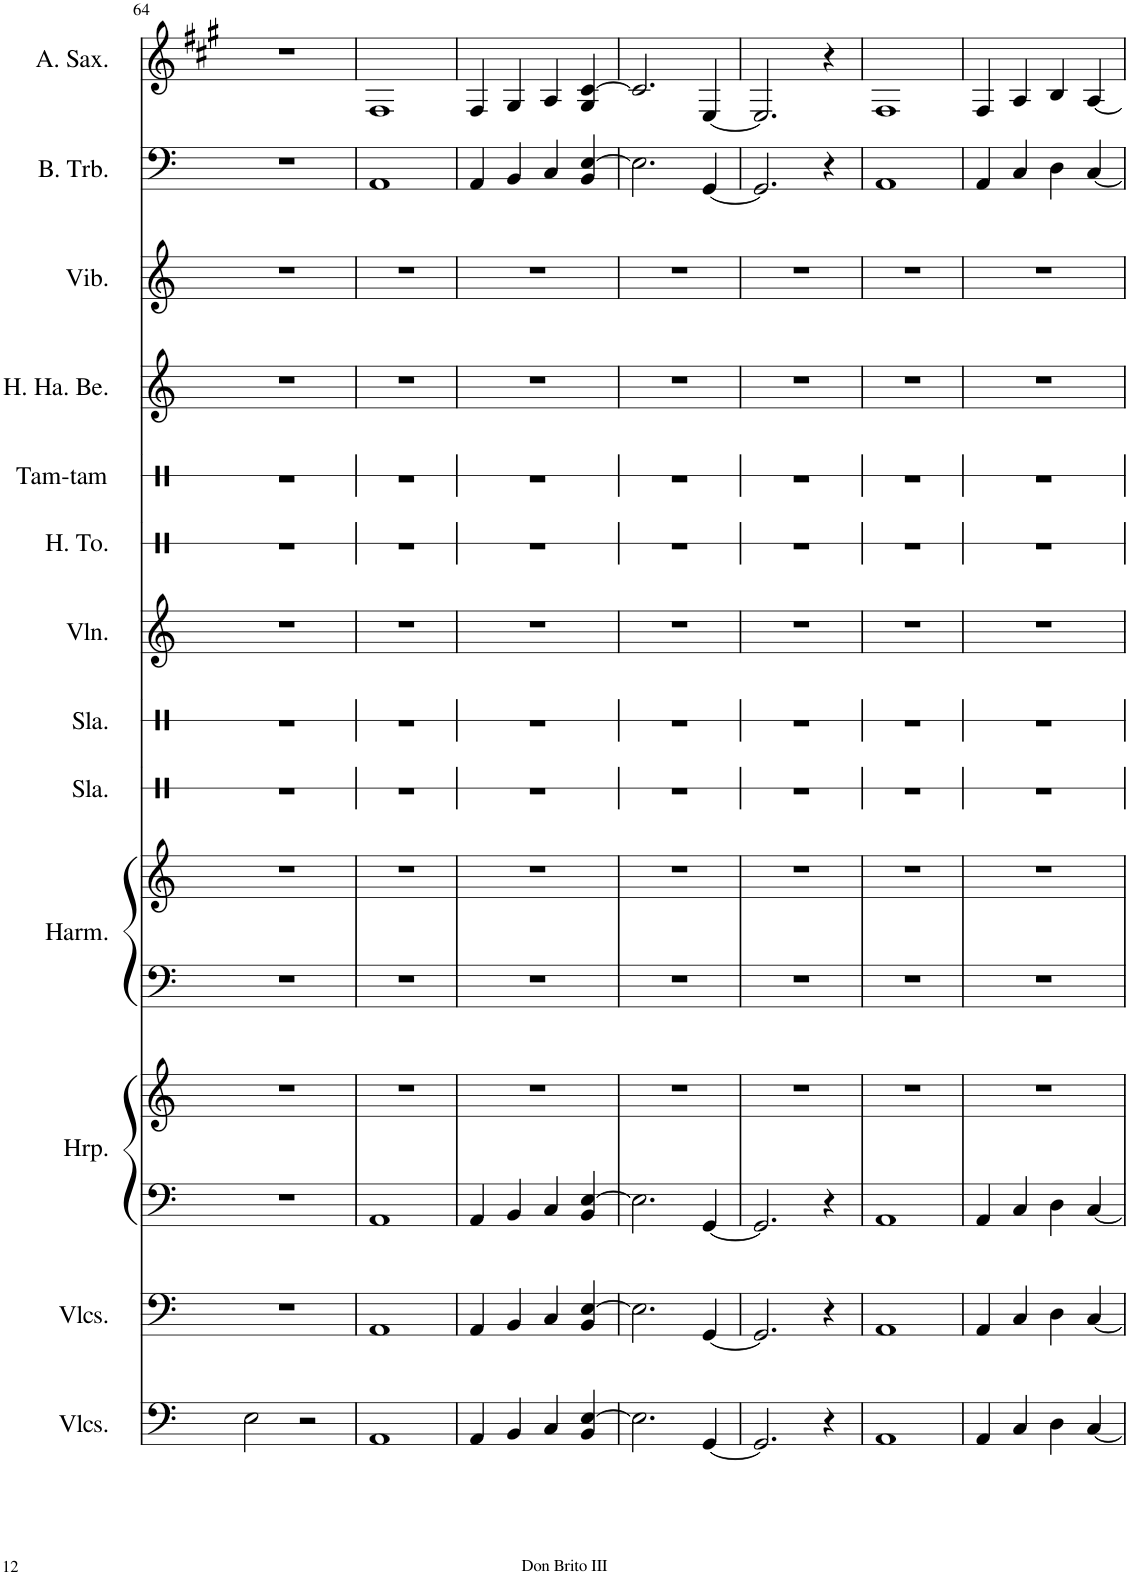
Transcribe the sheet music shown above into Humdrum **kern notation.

**kern	**kern	**kern	**kern	**kern	**kern	**kern	**kern	**kern	**kern	**kern	**kern	**kern	**kern	**kern
*part13	*part12	*part11	*part11	*part10	*part10	*part9	*part8	*part7	*part6	*part5	*part4	*part3	*part2	*part1
*staff15	*staff14	*staff13	*staff12	*staff11	*staff10	*staff9	*staff8	*staff7	*staff6	*staff5	*staff4	*staff3	*staff2	*staff1
*I"Violoncellos	*I"Violoncellos	*I"Harp	*	*I"Harmonium	*	*I"Slap	*I"Slap	*I"Violin	*I"High Tom	*I"Tam-tam	*I"High Hand Bells	*I"Vibraphone	*I"Bass Trombone	*I"Alto Saxophone
*I'Vlcs.	*I'Vlcs.	*I'Hrp.	*	*I'Harm.	*	*I'Sla.	*I'Sla.	*I'Vln.	*I'H. To.	*I'Tam-tam	*I'H. Ha. Be.	*I'Vib.	*I'B. Trb.	*I'A. Sax.
!!LO:PB:g=z
*clefF4	*clefF4	*clefF4	*clefG2	*clefF4	*clefG2	*clefX	*clefX	*clefG2	*clefX	*clefX	*clefG2	*clefG2	*clefF4	*clefG2
*	*	*	*	*	*	*	*	*	*	*	*	*	*	*Trd5c9
*k[]	*k[]	*k[]	*k[]	*k[]	*k[]	*k[]	*k[]	*k[]	*k[]	*k[]	*k[]	*k[]	*k[]	*k[f#c#g#]
*M4/4	*M4/4	*M4/4	*M4/4	*M4/4	*M4/4	*M4/4	*M4/4	*M4/4	*M4/4	*M4/4	*M4/4	*M4/4	*M4/4	*M4/4
=64	=64	=64	=64	=64	=64	=64	=64	=64	=64	=64	=64	=64	=64	=64
2E\	1r	1r	1r	1r	1r	1r	1r	1r	1r	1r	1r	1r	1r	1r
2r	.	.	.	.	.	.	.	.	.	.	.	.	.	.
=65	=65	=65	=65	=65	=65	=65	=65	=65	=65	=65	=65	=65	=65	=65
1AA	1AA	1AA	1r	1r	1r	1r	1r	1r	1r	1r	1r	1r	1AA	1F#
=66	=66	=66	=66	=66	=66	=66	=66	=66	=66	=66	=66	=66	=66	=66
4AA/	4AA/	4AA/	1r	1r	1r	1r	1r	1r	1r	1r	1r	1r	4AA/	4F#/
4BB/	4BB/	4BB/	.	.	.	.	.	.	.	.	.	.	4BB/	4G#/
4C/	4C/	4C/	.	.	.	.	.	.	.	.	.	.	4C/	4A/
4BB/ [4E/	4BB/ [4E/	4BB/ [4E/	.	.	.	.	.	.	.	.	.	.	4BB/ [4E/	4G#/ [4c#/
=67	=67	=67	=67	=67	=67	=67	=67	=67	=67	=67	=67	=67	=67	=67
2.E\]	2.E\]	2.E\]	1r	1r	1r	1r	1r	1r	1r	1r	1r	1r	2.E\]	2.c#/]
[4GG/	[4GG/	[4GG/	.	.	.	.	.	.	.	.	.	.	[4GG/	[4E/
=68	=68	=68	=68	=68	=68	=68	=68	=68	=68	=68	=68	=68	=68	=68
2.GG/]	2.GG/]	2.GG/]	1r	1r	1r	1r	1r	1r	1r	1r	1r	1r	2.GG/]	2.E/]
4r	4r	4r	.	.	.	.	.	.	.	.	.	.	4r	4r
=69	=69	=69	=69	=69	=69	=69	=69	=69	=69	=69	=69	=69	=69	=69
1AA	1AA	1AA	1r	1r	1r	1r	1r	1r	1r	1r	1r	1r	1AA	1F#
=70	=70	=70	=70	=70	=70	=70	=70	=70	=70	=70	=70	=70	=70	=70
4AA/	4AA/	4AA/	1r	1r	1r	1r	1r	1r	1r	1r	1r	1r	4AA/	4F#/
4C/	4C/	4C/	.	.	.	.	.	.	.	.	.	.	4C/	4A/
4D\	4D\	4D\	.	.	.	.	.	.	.	.	.	.	4D\	4B/
[4C/	[4C/	[4C/	.	.	.	.	.	.	.	.	.	.	[4C/	[4A/
=	=	=	=	=	=	=	=	=	=	=	=	=	=	=
*-	*-	*-	*-	*-	*-	*-	*-	*-	*-	*-	*-	*-	*-	*-
